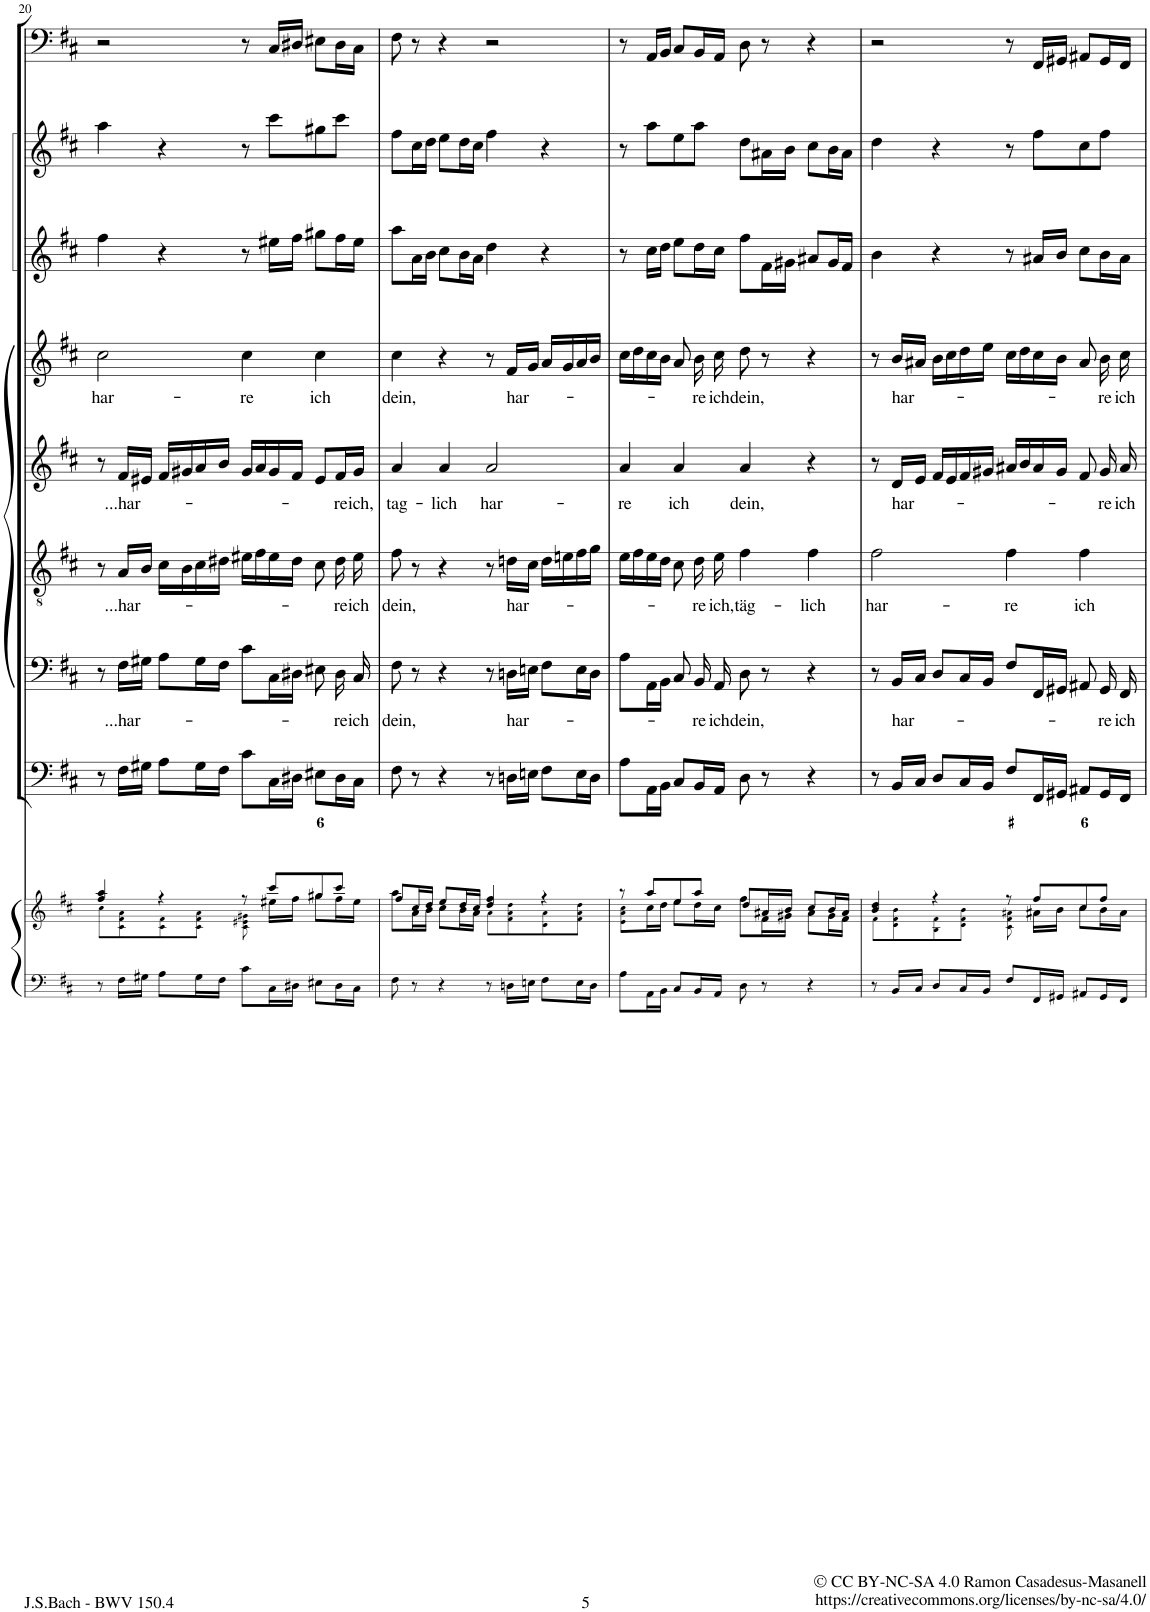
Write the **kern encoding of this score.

**kern	**kern	**kern	**kern	**text	**kern	**text	**kern	**text	**kern	**text	**kern	**kern	**kern
*part9	*part9	*part8	*part7	*part7	*part6	*part6	*part5	*part5	*part4	*part4	*part3	*part2	*part1
*staff10	*staff9	*staff8	*staff7	*staff7	*staff6	*staff6	*staff5	*staff5	*staff4	*staff4	*staff3	*staff2	*staff1
*I"Piano reduction	*	*I"Continuo	*I"Basso	*	*I"Tenore	*	*I"Alto	*	*I"Soprano	*	*I"Violino II	*I"Violino I	*I"Fagotto
*I'Pno	*	*	*	*	*	*	*	*	*	*	*I'Vln	*I'Vln	*
!!LO:PB:g=z
*clefF4	*clefG2	*clefF4	*clefF4	*	*clefGv2	*	*clefG2	*	*clefG2	*	*clefG2	*clefG2	*clefF4
*k[f#c#]	*k[f#c#]	*k[f#c#]	*k[f#c#]	*	*k[f#c#]	*	*k[f#c#]	*	*k[f#c#]	*	*k[f#c#]	*k[f#c#]	*k[f#c#]
*M4/4	*M4/4	*M4/4	*M4/4	*	*M4/4	*	*M4/4	*	*M4/4	*	*M4/4	*M4/4	*M4/4
*met(c)	*met(c)	*met(c)	*met(c)	*	*met(c)	*	*met(c)	*	*met(c)	*	*met(c)	*met(c)	*met(c)
=20	=20	=20	=20	=20	=20	=20	=20	=20	=20	=20	=20	=20	=20
*	*^	*	*	*	*	*	*	*	*	*	*	*	*
!	!	!	!	!	!	!	!	!	!	!	!LO:LY:b	!	!	!
8r	4ff#/ 4aa/	8cc#!\L	8r	8r	.	8r	.	8r	.	2cc#\	har-	4ff#\	4aa\	2r
!	!	!	!	!	!LO:LY:b	!	!LO:LY:b	!	!LO:LY:b	!	!	!	!	!
16F#\LL	.	8c#!\ 8f#!\ 8a!\	16F#\LL	16F#\LL	...har-	16A/LL	...har-	16f#/LL	...har-	.	.	.	.	.
16G#X\JJ	.	.	16G#X\JJ	16G#X\JJ	.	16B/JJ	.	16e#X/JJ	.	.	.	.	.	.
8A\L	4r	8c#!\ 8f#!\	8A\L	8A\L	.	16c#\LL	.	16f#/LL	.	.	.	4r	4r	.
.	.	.	.	.	.	16B\	.	16g#X/	.	.	.	.	.	.
16G#\L	.	8c#!\ 8f#!\ 8a!\J	16G#\L	16G#\L	.	16c#\	.	16a/	.	.	.	.	.	.
16F#\JJ	.	.	16F#\JJ	16F#\JJ	.	16d#X\JJ	.	16b/JJ	.	.	.	.	.	.
!	!	!	!	!	!	!	!	!	!	!	!LO:LY:b	!	!	!
8c#\L	8r	8c#!\ 8e#X!\ 8g#X!\	8c#\L	8c#\L	.	16e#X\LL	.	16g#/LL	.	4cc#\	re	8r	8r	8r
.	.	.	.	.	.	16f#\	.	16a/	.	.	.	.	.	.
16C#\L	8ccc#/L	16ee#X\LL	16C#\L	16C#\L	.	16e#\	.	16g#/	.	.	.	16ee#X\LL	8ccc#\L	16C#/LL
16D#X\JJ	.	16ff#\JJ	16D#X\JJ	16D#X\JJ	.	16d#\JJ	.	16f#/JJ	.	.	.	16ff#\JJ	.	16D#X/JJ
!	!	!	!	!	!	!	!	!	!	!	!LO:LY:b	!	!	!
8E#X\L	8gg#X/	8gg#\L	8E#X\L	8E#X\	.	8c#\	.	8e#/L	.	4cc#\	ich	8gg#X\L	8gg#X\	8E#X\L
!	!	!	!	!	!LO:LY:b	!	!LO:LY:b	!	!LO:LY:b	!	!	!	!	!
16D#\L	8ccc#/J	16ff#\L	16D#\L	16D#\	-re	16d#\	-re	16f#/L	-re	.	.	16ff#\L	8ccc#\J	16D#\L
!	!	!	!	!	!LO:LY:b	!	!LO:LY:b	!	!LO:LY:b	!	!	!	!	!
16C#\JJ	.	16ee#\JJ	16C#\JJ	16C#/	ich	16e#\	ich	16g#/JJ	ich,	.	.	16ee#\JJ	.	16C#\JJ
=21	=21	=21	=21	=21	=21	=21	=21	=21	=21	=21	=21	=21	=21	=21
!	!	!	!	!	!LO:LY:b	!	!LO:LY:b	!	!LO:LY:b	!	!LO:LY:b	!	!	!
8F#\	8ff#/L	8aa\L	8F#\	8F#\	dein,	8f#\	dein,	4a/	tag-	4cc#\	dein,	8aa\L	8ff#\L	8F#\
8r	16cc#/L	16a\L	8r	8r	.	8r	.	.	.	.	.	16a\L	16cc#\L	8r
.	16dd/JJ	16b\JJ	.	.	.	.	.	.	.	.	.	16b\JJ	16dd\JJ	.
!	!	!	!	!	!	!	!	!	!LO:LY:b	!	!	!	!	!
4r	8ee/L	8cc#\L	4r	4r	.	4r	.	4a/	-lich	4r	.	8cc#\L	8ee\L	4r
.	16dd/L	16b\L	.	.	.	.	.	.	.	.	.	16b\L	16dd\L	.
.	16cc#/JJ	16a\JJ	.	.	.	.	.	.	.	.	.	16a\JJ	16cc#\JJ	.
!	!	!	!	!	!	!	!	!	!LO:LY:b	!	!	!	!	!
8r	4dd/ 4ff#/	8a!\L	8r	8r	.	8r	.	2a/	har-	8r	.	4dd\	4ff#\	2r
!	!	!	!	!	!LO:LY:b	!	!LO:LY:b	!	!	!	!LO:LY:b	!	!	!
16Dn\LL	.	8f#!\ 8a!\ 8dd!\	16Dn\LL	16Dn\LL	har-	16dn\LL	har-	.	.	16f#/LL	har-	.	.	.
16En\JJ	.	.	16En\JJ	16En\JJ	.	16c#\JJ	.	.	.	16g/JJ	.	.	.	.
8F#\L	4r	8d!\ 8a!\	8F#\L	8F#\L	.	16d\LL	.	.	.	16a/LL	.	4r	4r	.
.	.	.	.	.	.	16en\	.	.	.	16g/	.	.	.	.
16E\L	.	8f#!\ 8a!\ 8dd!\J	16E\L	16E\L	.	16f#\	.	.	.	16a/	.	.	.	.
16D\JJ	.	.	16D\JJ	16D\JJ	.	16g\JJ	.	.	.	16b/JJ	.	.	.	.
=22	=22	=22	=22	=22	=22	=22	=22	=22	=22	=22	=22	=22	=22	=22
!	!	!	!	!	!	!	!	!	!LO:LY:b	!	!	!	!	!
8A\L	8r	8e!\ 8a!\ 8cc#!\L	8A\L	8A\L	.	16e\LL	.	4a/	-re	16cc#\LL	.	8r	8r	8r
.	.	.	.	.	.	16f#\	.	.	.	16dd\	.	.	.	.
16AA\L	8aa/L	16cc#\L	16AA\L	16AA\L	.	16e\	.	.	.	16cc#\	.	16cc#\LL	8aa\L	16AA/LL
16BB\JJ	.	16dd\JJ	16BB\JJ	16BB\JJ	.	16d\JJ	.	.	.	16b\JJ	.	16dd\JJ	.	16BB/JJ
!	!	!	!	!	!	!	!	!	!LO:LY:b	!	!	!	!	!
8C#/L	8ee/	8ee\L	8C#/L	8C#/	.	8c#\	.	4a/	ich	8a/	.	8ee\L	8ee\	8C#/L
!	!	!	!	!	!LO:LY:b	!	!LO:LY:b	!	!	!	!LO:LY:b	!	!	!
16BB/L	8aa/J	16dd\L	16BB/L	16BB/	-re	16d\	-re	.	.	16b\	-re	16dd\L	8aa\J	16BB/L
!	!	!	!	!	!LO:LY:b	!	!LO:LY:b	!	!	!	!LO:LY:b	!	!	!
16AA/JJ	.	16cc#\JJ	16AA/JJ	16AA/	ich	16e\	ich,	.	.	16cc#\	ich	16cc#\JJ	.	16AA/JJ
!	!	!	!	!	!LO:LY:b	!	!LO:LY:b	!	!LO:LY:b	!	!LO:LY:b	!	!	!
8D\	8dd/L	8ff#\L	8D\	8D\	dein,	4f#\	täg-	4a/	dein,	8dd\	dein,	8ff#\L	8dd\L	8D\
8r	16a#X/L	16f#\L	8r	8r	.	.	.	.	.	8r	.	16f#\L	16a#X\L	8r
.	16b/JJ	16g#X\JJ	.	.	.	.	.	.	.	.	.	16g#X\JJ	16b\JJ	.
!	!	!	!	!	!	!	!LO:LY:b	!	!	!	!	!	!	!
4r	8cc#/L	8a#\L	4r	4r	.	4f#\	-lich	4r	.	4r	.	8a#X/L	8cc#\L	4r
.	16b/L	16g#\L	.	.	.	.	.	.	.	.	.	16g#/L	16b\L	.
.	16a#/JJ	16f#\JJ	.	.	.	.	.	.	.	.	.	16f#/JJ	16a#\JJ	.
=23	=23	=23	=23	=23	=23	=23	=23	=23	=23	=23	=23	=23	=23	=23
!	!	!	!	!	!	!	!LO:LY:b	!	!	!	!	!	!	!
8r	4b/ 4dd/	8f#!\L	8r	8r	.	2f#\	har-	8r	.	8r	.	4b\	4dd\	2r
!	!	!	!	!	!LO:LY:b	!	!	!	!LO:LY:b	!	!LO:LY:b	!	!	!
16BB/LL	.	8d!\ 8f#!\ 8b!\	16BB/LL	16BB/LL	har-	.	.	16d/LL	har-	16b/LL	har-	.	.	.
16C#/JJ	.	.	16C#/JJ	16C#/JJ	.	.	.	16e/JJ	.	16a#X/JJ	.	.	.	.
8D/L	4r	8B!\ 8f#!\	8D/L	8D/L	.	.	.	16f#/LL	.	16b\LL	.	4r	4r	.
.	.	.	.	.	.	.	.	16e/	.	16cc#\	.	.	.	.
16C#/L	.	8d!\ 8f#!\ 8b!\J	16C#/L	16C#/L	.	.	.	16f#/	.	16dd\	.	.	.	.
16BB/JJ	.	.	16BB/JJ	16BB/JJ	.	.	.	16g#X/JJ	.	16ee\JJ	.	.	.	.
!	!	!	!	!	!	!	!LO:LY:b	!	!	!	!	!	!	!
8F#/L	8r	8c#!\ 8f#!\ 8a#X!\	8F#/L	8F#/L	.	4f#\	re	16a#X/LL	.	16cc#\LL	.	8r	8r	8r
.	.	.	.	.	.	.	.	16b/	.	16dd\	.	.	.	.
16FF#/L	8ff#/L	16a#X\LL	16FF#/L	16FF#/L	.	.	.	16a#/	.	16cc#\	.	16a#X/LL	8ff#\L	16FF#/LL
16GG#X/JJ	.	16b\JJ	16GG#X/JJ	16GG#X/JJ	.	.	.	16g#/JJ	.	16b\JJ	.	16b/JJ	.	16GG#X/JJ
!	!	!	!	!	!	!	!LO:LY:b	!	!	!	!	!	!	!
8AA#X/L	8cc#/	8cc#\L	8AA#X/L	8AA#X/	.	4f#\	ich	8f#/	.	8a#/	.	8cc#\L	8cc#\	8AA#X/L
!	!	!	!	!	!LO:LY:b	!	!	!	!LO:LY:b	!	!LO:LY:b	!	!	!
16GG#/L	8ff#/J	16b\L	16GG#/L	16GG#/	-re	.	.	16g#/	-re	16b\	-re	16b\L	8ff#\J	16GG#/L
!	!	!	!	!	!LO:LY:b	!	!	!	!LO:LY:b	!	!LO:LY:b	!	!	!
16FF#/JJ	.	16a#\JJ	16FF#/JJ	16FF#/	ich	.	.	16a#/	ich	16cc#\	ich	16a#\JJ	.	16FF#/JJ
*	*v	*v	*	*	*	*	*	*	*	*	*	*	*	*
=	=	=	=	=	=	=	=	=	=	=	=	=	=
*-	*-	*-	*-	*-	*-	*-	*-	*-	*-	*-	*-	*-	*-
